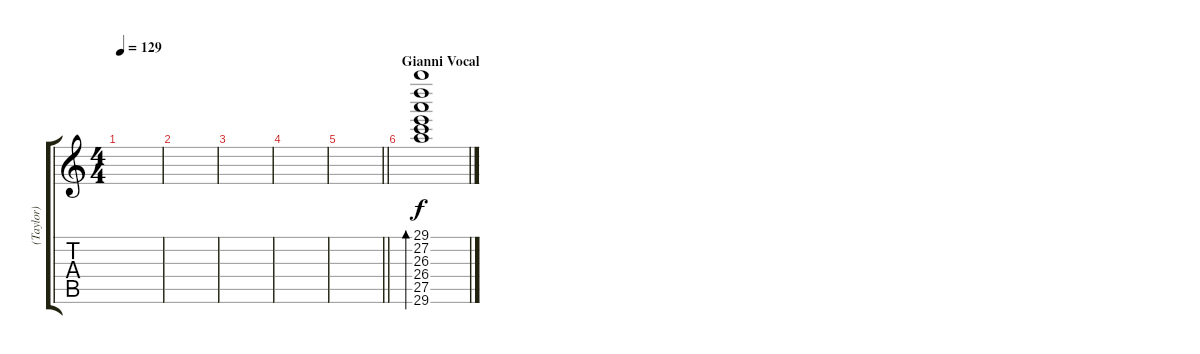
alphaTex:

\track ("(Taylor)" "(Taylor)") {instrument acousticguitarsteel}
\staff {score tabs}
\tuning (E4 B3 G3 D3 A2 E2) {hide}
\ts (4 4)
\tempo 129
\clef g2
\ks c
|
|
|
|
\barLineRight lightlight
|
\section ("" "Gianni Vocal")
(29.1 27.2 26.3 26.4 27.5 29.6).1{bd 120}
